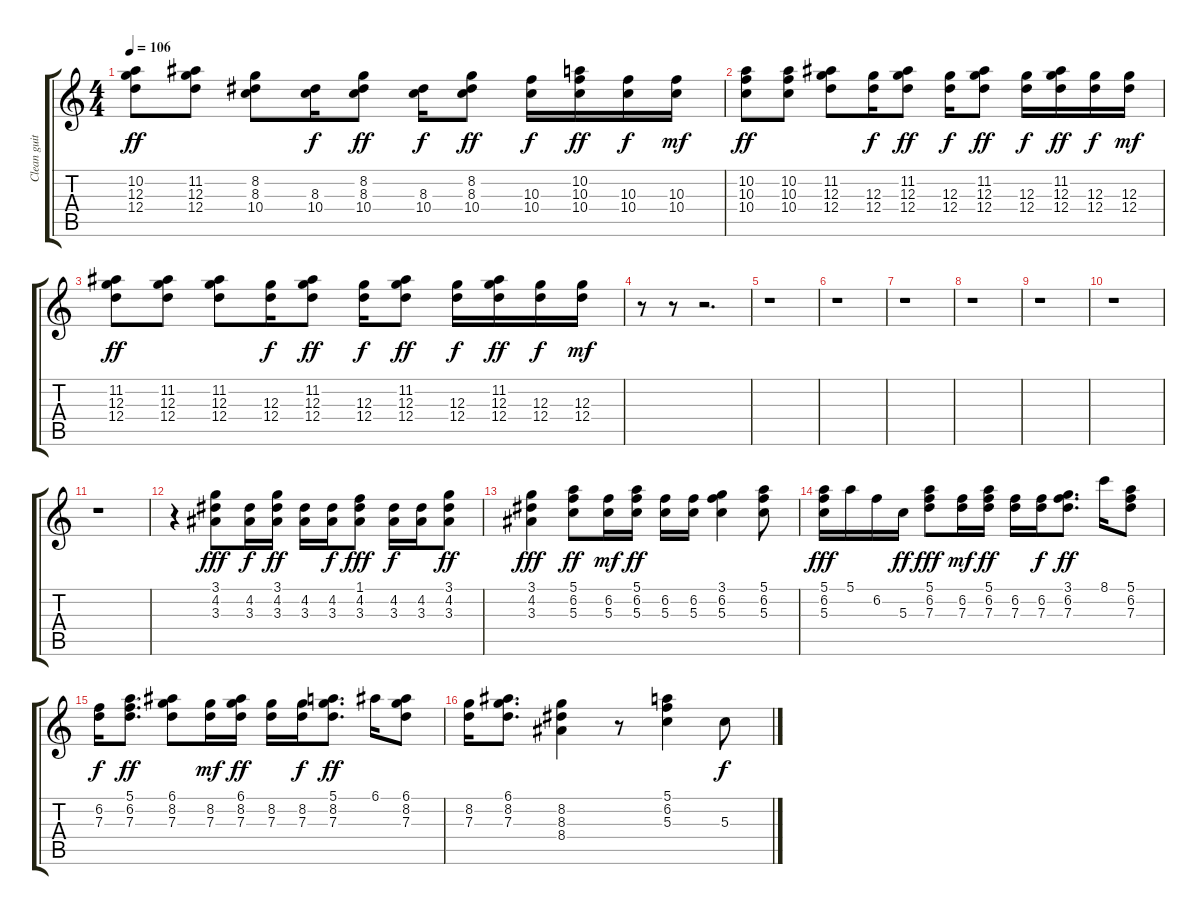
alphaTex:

\track ("Clean guitar" "Clean guit") {instrument electricguitarclean}
\staff {score tabs}
\tuning (E4 B3 G3 D3 A2 E2) {hide}
\ts (4 4)
\tempo 106
\clef g2
\ks c
(10.2 12.3 12.4).8{dy ff} (11.2 12.3 12.4).8 (8.2 8.3 10.4).8 (8.3 10.4).16{dy f} (8.2 8.3 10.4).8{dy ff} (8.3 10.4).16{dy f} (8.2 8.3 10.4).8{dy ff} (10.3 10.4).16{dy f} (10.2 10.3 10.4).16{dy ff} (10.3 10.4).16{dy f} (10.3 10.4).16{dy mf} |
(10.2 10.3 10.4).8{dy ff} (10.2 10.3 10.4).8 (11.2 12.3 12.4).8 (12.3 12.4).16{dy f} (11.2 12.3 12.4).8{dy ff} (12.3 12.4).16{dy f} (11.2 12.3 12.4).8{dy ff} (12.3 12.4).16{dy f} (11.2 12.3 12.4).16{dy ff} (12.3 12.4).16{dy f} (12.3 12.4).16{dy mf} |
(11.2 12.3 12.4).8{dy ff} (11.2 12.3 12.4).8 (11.2 12.3 12.4).8 (12.3 12.4).16{dy f} (11.2 12.3 12.4).8{dy ff} (12.3 12.4).16{dy f} (11.2 12.3 12.4).8{dy ff} (12.3 12.4).16{dy f} (11.2 12.3 12.4).16{dy ff} (12.3 12.4).16{dy f} (12.3 12.4).16{dy mf} |
r.8 r.8 r.2{d} |
r.1 |
r.1 |
r.1 |
r.1 |
r.1 |
r.1 |
r.1 |
r.4 (3.1 4.2 3.3).8{dy fff} (4.2 3.3).16{dy f} (3.1 4.2 3.3).16{dy ff} (4.2 3.3).16 (4.2 3.3).16{dy f} (1.1 4.2 3.3).8{dy fff} (4.2 3.3).16{dy f} (4.2 3.3).16 (3.1 4.2 3.3).8{dy ff} |
(3.1 4.2 3.3).4{dy fff} (5.1 6.2 5.3).8{dy ff} (6.2 5.3).16{dy mf} (5.1 6.2 5.3).16{dy ff} (6.2 5.3).16 (6.2 5.3).16 (3.1 6.2 5.3).4 (5.1 6.2 5.3).8 |
(5.1 6.2 5.3).16{dy fff} 5.1.16 6.2.16 5.3.16{dy ff} (5.1 6.2 7.3).8{dy fff} (6.2 7.3).16{dy mf} (5.1 6.2 7.3).16{dy ff} (6.2 7.3).16 (6.2 7.3).16{dy f} (3.1 6.2 7.3).8{d dy ff} 8.1.16 (5.1 6.2 7.3).8 |
(6.2 7.3).16{dy f} (5.1 6.2 7.3).8{d dy ff} (6.1 8.2 7.3).8 (8.2 7.3).16{dy mf} (6.1 8.2 7.3).16{dy ff} (8.2 7.3).16 (8.2 7.3).16{dy f} (5.1 8.2 7.3).8{d dy ff} 6.1.16 (6.1 8.2 7.3).8 |
(8.2 7.3).16 (6.1 8.2 7.3).8{d} (8.2 8.3 8.4).4 r.8 (5.1 6.2 5.3).4 5.3.8{dy f}
